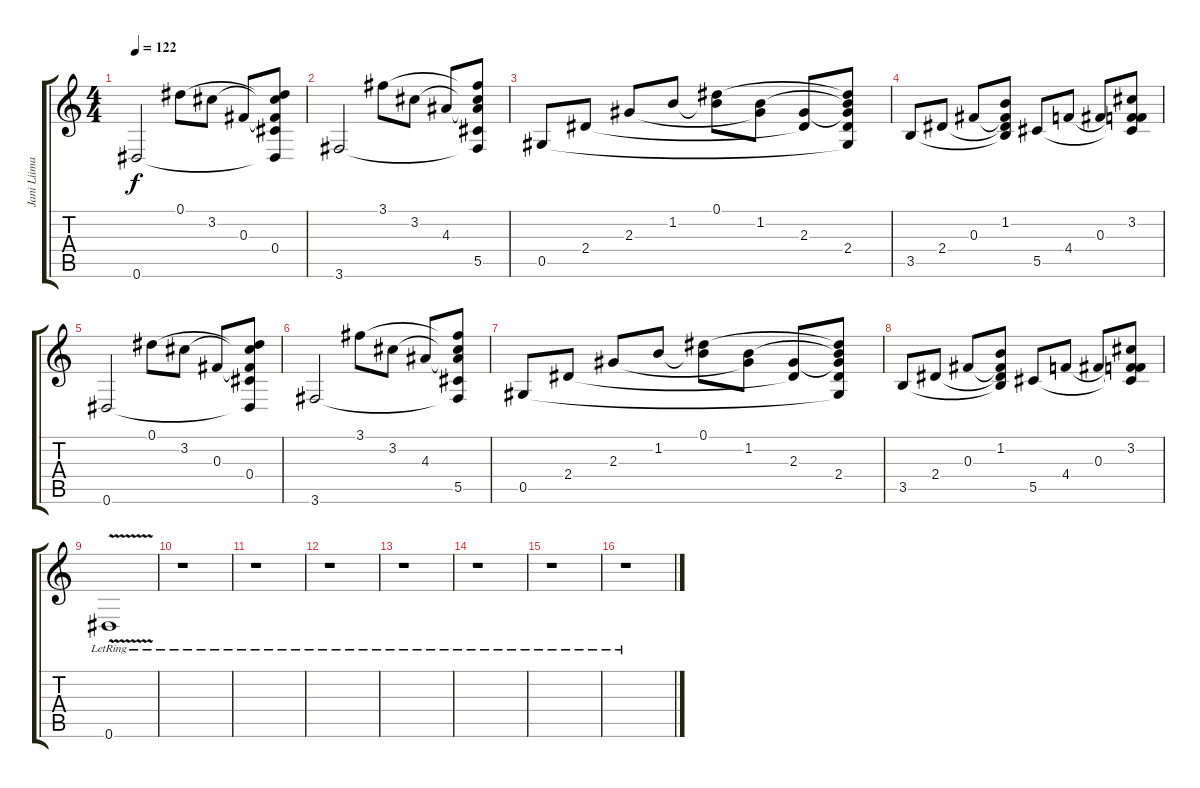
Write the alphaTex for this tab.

\track ("Jani Liimatainen" "Jani Liima") {instrument electricguitarclean}
\staff {score tabs}
\tuning (Eb4 Bb3 Gb3 Db3 Ab2 Eb2) {hide}
\ts (4 4)
\tempo 122
\clef g2
\ks c
0.6.2{dy f} 0.1.8 3.2.8 0.3.8 (0.1{t} 3.2{t} 0.3{t} 0.4 0.6{t}).8 |
3.6.2 3.1.8 3.2.8 4.3.8 (3.1{t} 3.2{t} 4.3{t} 5.5 3.6{t}).8 |
0.5.8 2.4.8 2.3.8 1.2.8 (0.1 1.2{t}).8 (1.2 2.3{t}).8 (2.3 2.4{t}).8 (0.1{t} 1.2{t} 2.3{t} 2.4 0.5{t}).8 |
3.5.8 2.4.8 0.3.8 (1.2 0.3{t} 2.4{t} 3.5{t}).8 5.5.8 4.4.8 0.3.8 (3.2 0.3{t} 4.4{t} 5.5{t}).8 |
0.6.2 0.1.8 3.2.8 0.3.8 (0.1{t} 3.2{t} 0.3{t} 0.4 0.6{t}).8 |
3.6.2 3.1.8 3.2.8 4.3.8 (3.1{t} 3.2{t} 4.3{t} 5.5 3.6{t}).8 |
0.5.8 2.4.8 2.3.8 1.2.8 (0.1 1.2{t}).8 (1.2 2.3{t}).8 (2.3 2.4{t}).8 (0.1{t} 1.2{t} 2.3{t} 2.4 0.5{t}).8 |
3.5.8 2.4.8 0.3.8 (1.2 0.3{t} 2.4{t} 3.5{t}).8 5.5.8 4.4.8 0.3.8 (3.2 0.3{t} 4.4{t} 5.5{t}).8 |
0.6{v lr}.1 |
r.1 |
r.1 |
r.1 |
r.1 |
r.1 |
r.1 |
r.1
